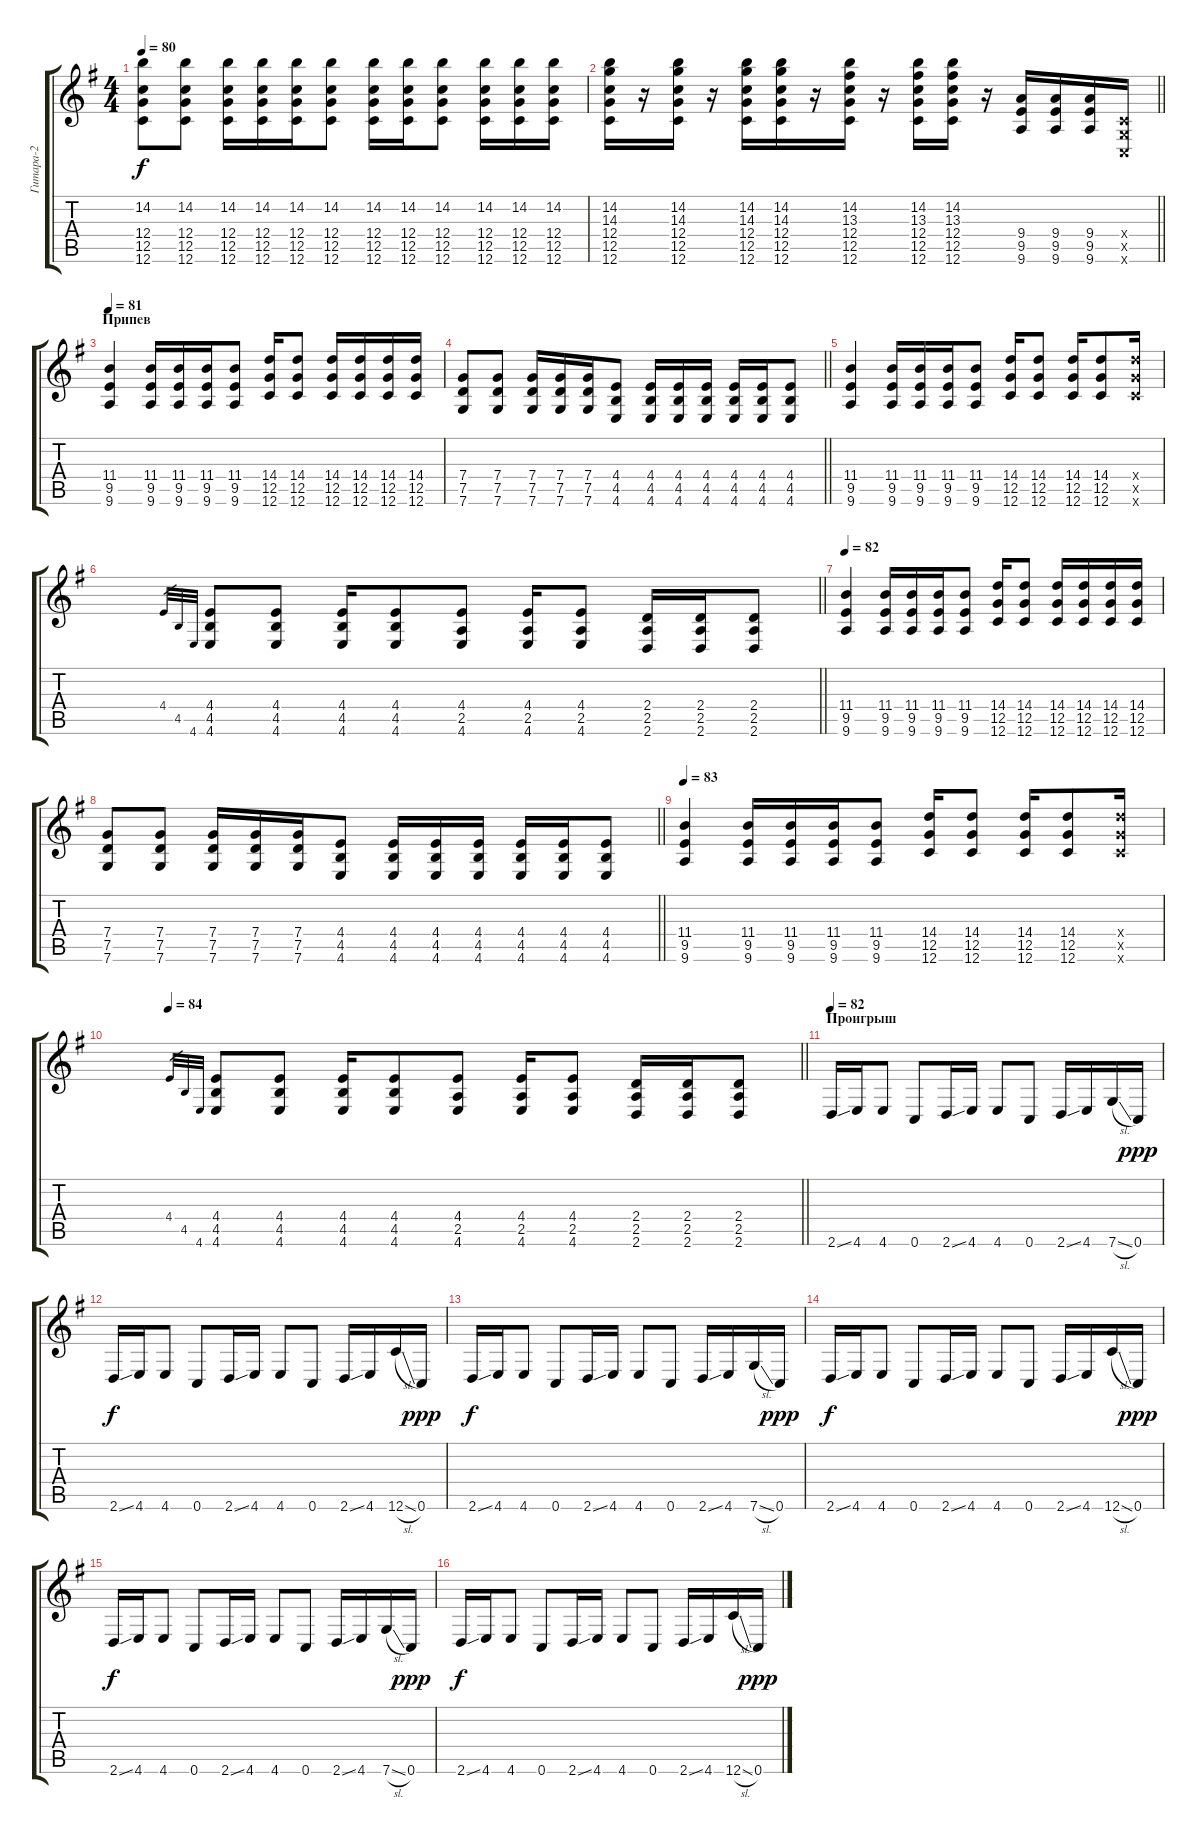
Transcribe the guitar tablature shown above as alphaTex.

\track ("Гитара-2" "Гитара-2") {instrument electricguitarclean}
\staff {score tabs}
\tuning (D4 A3 F3 C3 G2 C2) {hide}
\ts (4 4)
\tempo 80
\clef g2
\ks eminor
(14.2 12.4 12.5 12.6).8{dy f} (14.2 12.4 12.5 12.6).8 (14.2 12.4 12.5 12.6).16 (14.2 12.4 12.5 12.6).16 (14.2 12.4 12.5 12.6).16 (14.2 12.4 12.5 12.6).8 (14.2 12.4 12.5 12.6).16 (14.2 12.4 12.5 12.6).16 (14.2 12.4 12.5 12.6).8 (14.2 12.4 12.5 12.6).16 (14.2 12.4 12.5 12.6).16 (14.2 12.4 12.5 12.6).16 |
\barLineRight lightlight
(14.2 14.3 12.4 12.5 12.6).16 r.16 (14.2 14.3 12.4 12.5 12.6).16 r.16 (14.2 14.3 12.4 12.5 12.6).16 (14.2 14.3 12.4 12.5 12.6).16 r.16 (14.2 13.3 12.4 12.5 12.6).16 r.16 (14.2 13.3 12.4 12.5 12.6).16 (14.2 13.3 12.4 12.5 12.6).16 r.16 (9.4 9.5 9.6).16{instrument distortionguitar} (9.4 9.5 9.6).16 (9.4 9.5 9.6).16 (0.4{x} 0.5{x} 0.6{x}).16 |
\section ("" "Припев")
\tempo 81
(11.4 9.5 9.6).4 (11.4 9.5 9.6).16 (11.4 9.5 9.6).16 (11.4 9.5 9.6).16 (11.4 9.5 9.6).8 (14.4 12.5 12.6).16 (14.4 12.5 12.6).8 (14.4 12.5 12.6).16 (14.4 12.5 12.6).16 (14.4 12.5 12.6).16 (14.4 12.5 12.6).16 |
\barLineRight lightlight
(7.4 7.5 7.6).8 (7.4 7.5 7.6).8 (7.4 7.5 7.6).16 (7.4 7.5 7.6).16 (7.4 7.5 7.6).16 (4.4 4.5 4.6).8 (4.4 4.5 4.6).16 (4.4 4.5 4.6).16 (4.4 4.5 4.6).16 (4.4 4.5 4.6).16 (4.4 4.5 4.6).16 (4.4 4.5 4.6).8 |
(11.4 9.5 9.6).4 (11.4 9.5 9.6).16 (11.4 9.5 9.6).16 (11.4 9.5 9.6).16 (11.4 9.5 9.6).8 (14.4 12.5 12.6).16 (14.4 12.5 12.6).8 (14.4 12.5 12.6).16 (14.4 12.5 12.6).8 (14.4{x} 12.5{x} 12.6{x}).16 |
\barLineRight lightlight
4.4.32{gr} 4.5.32{gr} 4.6.32{gr} (4.4 4.5 4.6).8 (4.4 4.5 4.6).8 (4.4 4.5 4.6).16 (4.4 4.5 4.6).8 (4.4 2.5 4.6).8 (4.4 2.5 4.6).16 (4.4 2.5 4.6).8 (2.4 2.5 2.6).16 (2.4 2.5 2.6).16 (2.4 2.5 2.6).8 |
\tempo 82
(11.4 9.5 9.6).4 (11.4 9.5 9.6).16 (11.4 9.5 9.6).16 (11.4 9.5 9.6).16 (11.4 9.5 9.6).8 (14.4 12.5 12.6).16 (14.4 12.5 12.6).8 (14.4 12.5 12.6).16 (14.4 12.5 12.6).16 (14.4 12.5 12.6).16 (14.4 12.5 12.6).16 |
\barLineRight lightlight
(7.4 7.5 7.6).8 (7.4 7.5 7.6).8 (7.4 7.5 7.6).16 (7.4 7.5 7.6).16 (7.4 7.5 7.6).16 (4.4 4.5 4.6).8 (4.4 4.5 4.6).16 (4.4 4.5 4.6).16 (4.4 4.5 4.6).16 (4.4 4.5 4.6).16 (4.4 4.5 4.6).16 (4.4 4.5 4.6).8 |
\tempo 83
(11.4 9.5 9.6).4 (11.4 9.5 9.6).16 (11.4 9.5 9.6).16 (11.4 9.5 9.6).16 (11.4 9.5 9.6).8 (14.4 12.5 12.6).16 (14.4 12.5 12.6).8 (14.4 12.5 12.6).16 (14.4 12.5 12.6).8 (14.4{x} 12.5{x} 12.6{x}).16 |
\tempo 84
\barLineRight lightlight
4.4.32{gr} 4.5.32{gr} 4.6.32{gr} (4.4 4.5 4.6).8 (4.4 4.5 4.6).8 (4.4 4.5 4.6).16 (4.4 4.5 4.6).8 (4.4 2.5 4.6).8 (4.4 2.5 4.6).16 (4.4 2.5 4.6).8 (2.4 2.5 2.6).16 (2.4 2.5 2.6).16 (2.4 2.5 2.6).8 |
\section ("" "Проигрыш")
\tempo 82
2.6{ss}.16 4.6.16 4.6.8 0.6.8 2.6{ss}.16 4.6.16 4.6.8 0.6.8 2.6{ss}.16 4.6.16 7.6{sl}.16 0.6.16{dy ppp} |
2.6{ss}.16{dy f} 4.6.16 4.6.8 0.6.8 2.6{ss}.16 4.6.16 4.6.8 0.6.8 2.6{ss}.16 4.6.16 12.6{sl}.16 0.6.16{dy ppp} |
2.6{ss}.16{dy f} 4.6.16 4.6.8 0.6.8 2.6{ss}.16 4.6.16 4.6.8 0.6.8 2.6{ss}.16 4.6.16 7.6{sl}.16 0.6.16{dy ppp} |
2.6{ss}.16{dy f} 4.6.16 4.6.8 0.6.8 2.6{ss}.16 4.6.16 4.6.8 0.6.8 2.6{ss}.16 4.6.16 12.6{sl}.16 0.6.16{dy ppp} |
2.6{ss}.16{dy f} 4.6.16 4.6.8 0.6.8 2.6{ss}.16 4.6.16 4.6.8 0.6.8 2.6{ss}.16 4.6.16 7.6{sl}.16 0.6.16{dy ppp} |
2.6{ss}.16{dy f} 4.6.16 4.6.8 0.6.8 2.6{ss}.16 4.6.16 4.6.8 0.6.8 2.6{ss}.16 4.6.16 12.6{sl}.16 0.6.16{dy ppp}
